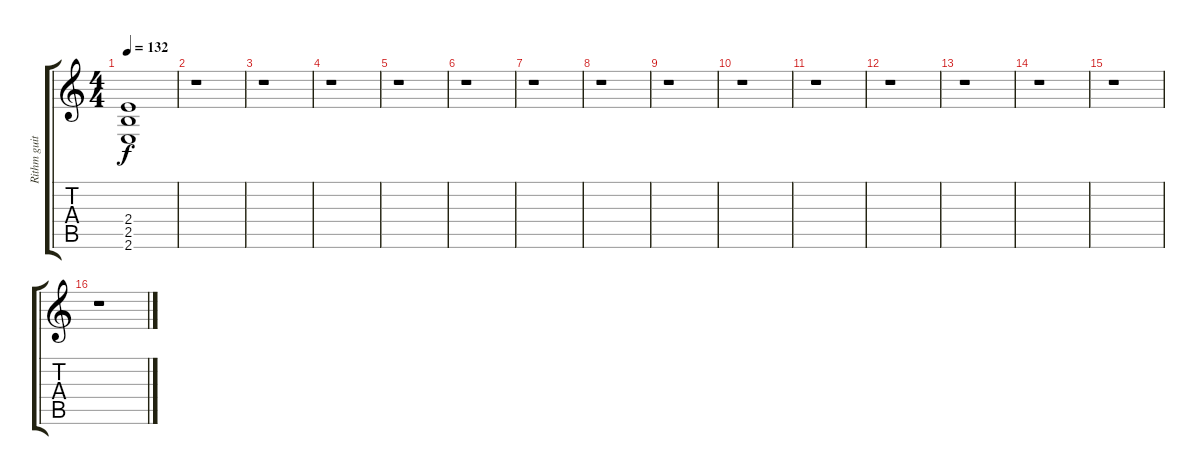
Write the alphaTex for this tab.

\track ("Rithm guitar" "Rithm guit") {instrument distortionguitar}
\staff {score tabs}
\tuning (E4 B3 G3 D3 A2 D2) {hide}
\ts (4 4)
\tempo 132
\clef g2
\ks c
(2.4{t} 2.5{t} 2.6{t}).1{dy f} |
r.1 |
r.1 |
r.1 |
r.1 |
r.1 |
r.1 |
r.1 |
r.1 |
r.1 |
r.1 |
r.1 |
r.1 |
r.1 |
r.1 |
r.1
